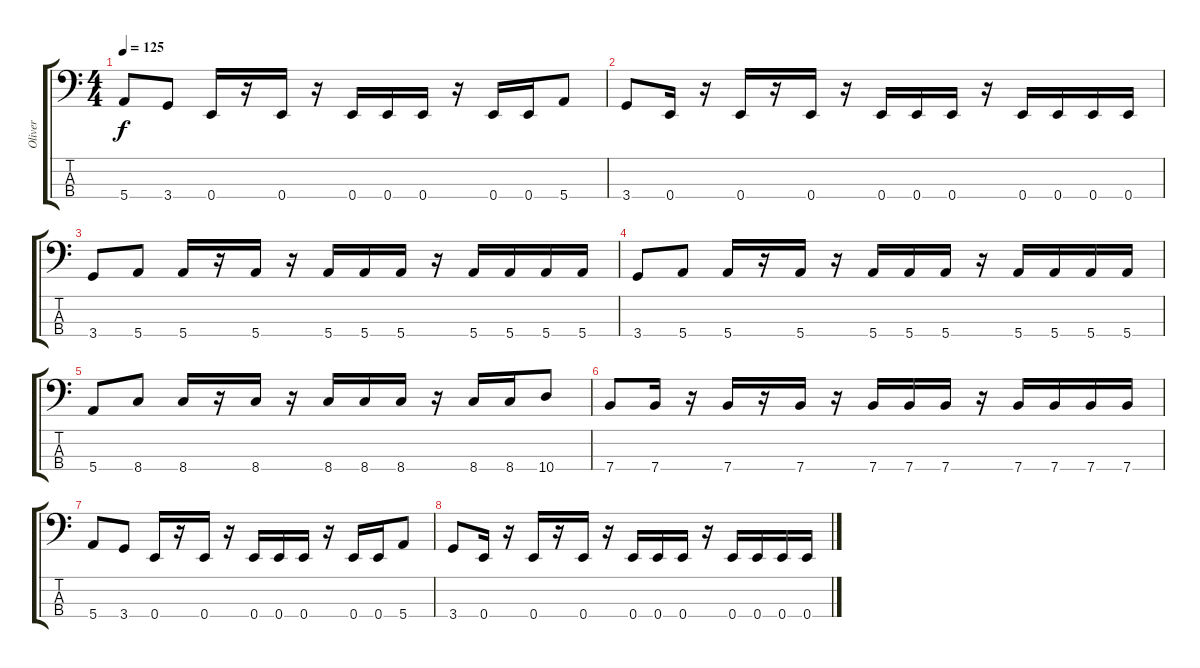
\track ("Oliver" "Oliver") {instrument electricbasspick}
\staff {score tabs}
\tuning (G2 D2 A1 E1) {hide}
\ts (4 4)
\tempo 125
\clef f4
\ks c
5.4.8{dy f} 3.4.8 0.4.16 r.16 0.4.16 r.16 0.4.16 0.4.16 0.4.16 r.16 0.4.16 0.4.16 5.4.8 |
3.4.8 0.4.16 r.16 0.4.16 r.16 0.4.16 r.16 0.4.16 0.4.16 0.4.16 r.16 0.4.16 0.4.16 0.4.16 0.4.16 |
3.4.8 5.4.8 5.4.16 r.16 5.4.16 r.16 5.4.16 5.4.16 5.4.16 r.16 5.4.16 5.4.16 5.4.16 5.4.16 |
3.4.8 5.4.8 5.4.16 r.16 5.4.16 r.16 5.4.16 5.4.16 5.4.16 r.16 5.4.16 5.4.16 5.4.16 5.4.16 |
5.4.8 8.4.8 8.4.16 r.16 8.4.16 r.16 8.4.16 8.4.16 8.4.16 r.16 8.4.16 8.4.16 10.4.8 |
7.4.8 7.4.16 r.16 7.4.16 r.16 7.4.16 r.16 7.4.16 7.4.16 7.4.16 r.16 7.4.16 7.4.16 7.4.16 7.4.16 |
5.4.8 3.4.8 0.4.16 r.16 0.4.16 r.16 0.4.16 0.4.16 0.4.16 r.16 0.4.16 0.4.16 5.4.8 |
3.4.8 0.4.16 r.16 0.4.16 r.16 0.4.16 r.16 0.4.16 0.4.16 0.4.16 r.16 0.4.16 0.4.16 0.4.16 0.4.16
